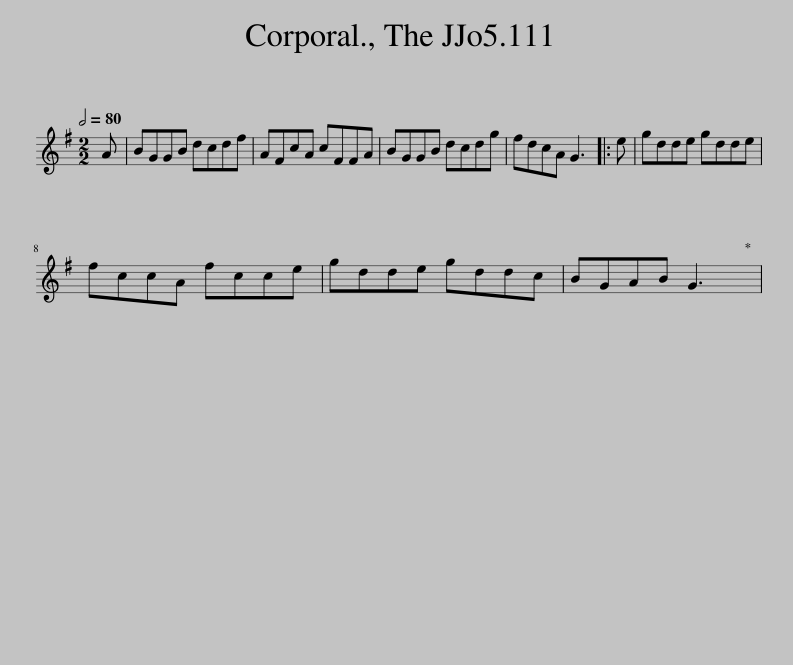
X:1
L:1/8
Q:1/2=80
M:2/2
I:linebreak $
K:G
V:1 treble
V:1
 A | BGGB dcdf | AFcA cFFA | BGGB dcdg | fdcA G3 |: %5
 e | gdde gdde |$ fccA fcce | gdde gddc | BGAB G3 | %10
